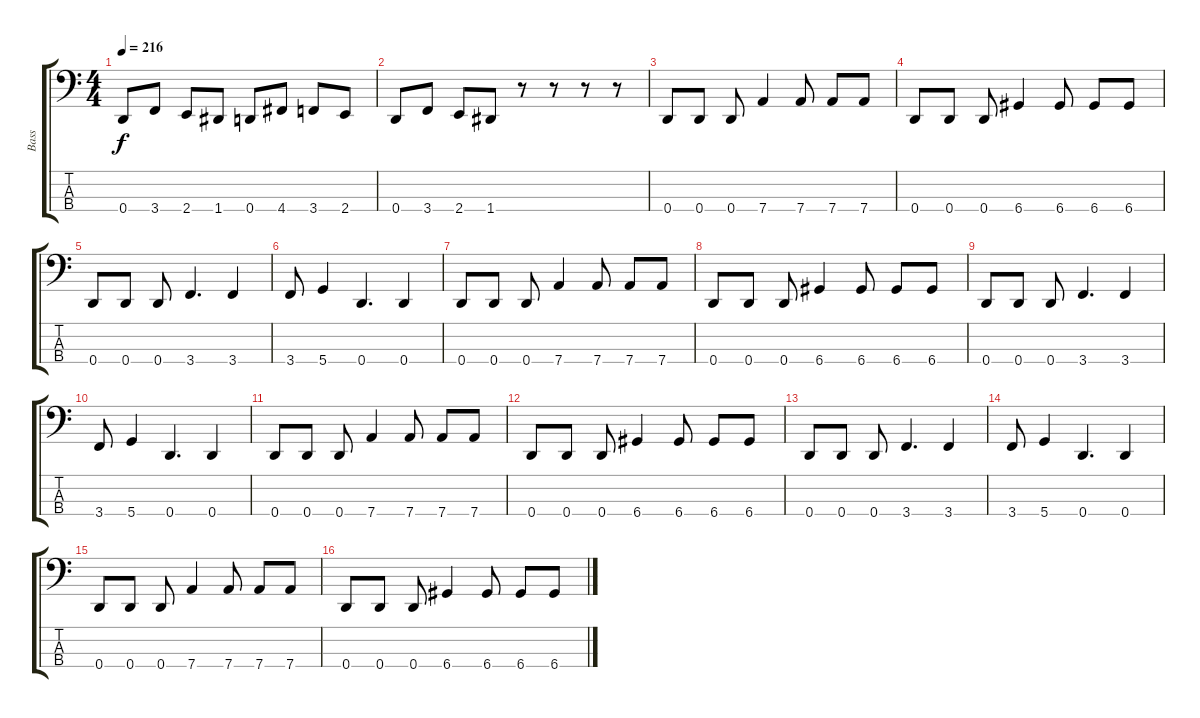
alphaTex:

\track ("Bass" "Bass") {instrument electricbasspick}
\staff {score tabs}
\tuning (F2 C2 G1 D1) {hide}
\ts (4 4)
\tempo 216
\clef f4
\ks c
0.4.8{dy f} 3.4.8 2.4.8 1.4.8 0.4.8 4.4.8 3.4.8 2.4.8 |
0.4.8 3.4.8 2.4.8 1.4.8 r.8 r.8 r.8 r.8 |
0.4.8 0.4.8 0.4.8 7.4.4 7.4.8 7.4.8 7.4.8 |
0.4.8 0.4.8 0.4.8 6.4.4 6.4.8 6.4.8 6.4.8 |
0.4.8 0.4.8 0.4.8 3.4.4{d} 3.4.4 |
3.4.8 5.4.4 0.4.4{d} 0.4.4 |
0.4.8 0.4.8 0.4.8 7.4.4 7.4.8 7.4.8 7.4.8 |
0.4.8 0.4.8 0.4.8 6.4.4 6.4.8 6.4.8 6.4.8 |
0.4.8 0.4.8 0.4.8 3.4.4{d} 3.4.4 |
3.4.8 5.4.4 0.4.4{d} 0.4.4 |
0.4.8 0.4.8 0.4.8 7.4.4 7.4.8 7.4.8 7.4.8 |
0.4.8 0.4.8 0.4.8 6.4.4 6.4.8 6.4.8 6.4.8 |
0.4.8 0.4.8 0.4.8 3.4.4{d} 3.4.4 |
3.4.8 5.4.4 0.4.4{d} 0.4.4 |
0.4.8 0.4.8 0.4.8 7.4.4 7.4.8 7.4.8 7.4.8 |
0.4.8 0.4.8 0.4.8 6.4.4 6.4.8 6.4.8 6.4.8
